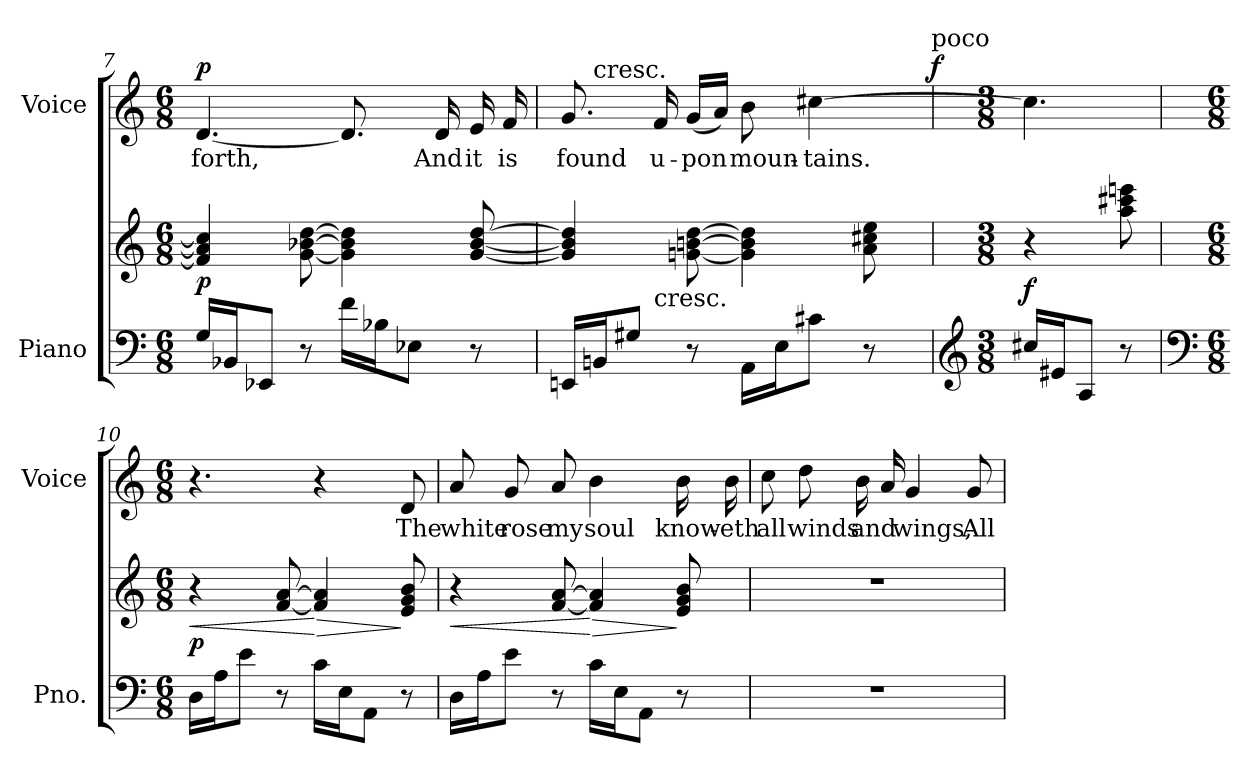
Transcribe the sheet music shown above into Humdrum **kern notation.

**kern	**kern	**dynam	**kern	**text	**dynam
*part2	*part2	*part2	*part1	*part1	*part1
*staff3	*staff2	*staff2/3	*staff1	*staff1	*staff1
*I"Piano	*	*	*I"Voice	*	*
*I'Pno.	*	*	*I'Voice	*	*
*clefF4	*clefG2	*	*clefG2	*	*
*k[]	*k[]	*	*k[]	*	*
*M6/8	*M6/8	*	*M6/8	*	*
=7	=7	=7	=7	=7	=7
!	!	!	!	!LO:LY:b:color=#000000	!
16Gi/LL	4fi/] 4ai] 4cci]	p	[<4.di/	forth,	p
16BB-Xi/J	.	.	.	.	.
8EE-Xi/J	.	.	.	.	.
8r	[<8gi\ [>8b-Xi [>8ddi	.	.	.	.
16fi\LL	4gi\] 4b-i] 4ddi]	.	8.di/]	.	.
16B-Xi\J	.	.	.	.	.
8E-Xi\J	.	.	.	.	.
!	!	!	!	!LO:LY:b:color=#000000	!
.	.	.	16di/	And	.
!	!	!	!	!LO:LY:b:color=#000000	!
8r	[<8gi/ [<8b-i [>8ddi	.	16ei/	it	.
!	!	!	!	!LO:LY:b:color=#000000	!
.	.	.	16fi/	is	.
!!LO:LB:g=z
=8	=8	=8	=8	=8	=8
!	!	!	!	!LO:LY:b:color=#000000	!
*	*^	*	*^	*	*
*	*	*	*	*	*^	*	*
16EEni/LL	4gi/] 4b-i] 4ddi]	8.ryy	.	8.gi/	2ryy	16ryy	found	.
!	!	!	!	!	!	!LO:TX:a:t=cresc.	!	!
16BBni/J	.	.	.	.	.	2ryy	.	.
8G#Xi/J	.	.	.	.	.	.	.	.
!	!	!LO:TX:b:t=cresc.	!	!	!	!	!	!
!	!	!	!	!	!	!	!LO:LY:b:color=#000000	!
.	.	2ryy	.	16fi/	.	.	u-	.
!	!	!	!	!	!	!	!LO:LY:b:color=#000000	!
8r	[<8gni\ [>8bni [>8ddi	.	.	(16gi/LL	.	.	-pon	.
.	.	.	.	16ai/JJ)	.	.	.	.
!	!	!	!	!	!	!	!LO:LY:b:color=#000000	!
16AAi\LL	4gi\] 4bi] 4ddi]	.	.	8bi\	.	.	moun-	.
16Ei\J	.	.	.	.	.	.	.	.
!	!	!	!	!	!	!	!LO:LY:b:color=#000000	!
8c#Xi\J	.	.	.	[>4cc#Xi\	8ryy	.	-tains.	.
.	.	.	.	.	.	8.ryy	.	.
8r	8ai\ 8cc#Xi 8eei	.	.	.	16ryy	.	.	.
.	.	16ryy	.	.	32ryy	.	.	.
.	.	.	.	.	64ryy	.	.	.
.	.	.	.	.	128...ryy	.	.	.
!	!	!	!	!	!LO:TX:a:t=poco	!	!	!
.	.	.	.	.	1024ryy	.	.	f
*	*v	*v	*	*	*	*	*	*
*	*	*	*v	*v	*v	*	*
=9	=9	=9	=9	=9	=9
*clefG2	*	*	*	*	*
*M3/8	*M3/8	*	*M3/8	*	*
*	*^	*	*^	*	*
*	*	*	*	*	*^	*	*
!	!LO:TX:b:t=poco	!	!	!	!	!	!	!
*	*v	*v	*	*	*	*	*	*
*	*	*	*v	*v	*v	*	*
16cc#Xi/LL	4r	f	4.cc#i\]	.	.
16e#Xi/J	.	.	.	.	.
8Ai/J	.	.	.	.	.
8r	8aai\ 8ccc#Xi 8eeeni	.	.	.	.
=10	=10	=10	=10	=10	=10
*clefF4	*	*	*	*	*
*M6/8	*M6/8	*	*M6/8	*	*
!	!	!LO:HP:b	!	!	!
16Di\LL	4r	< p	4.r	.	.
16Ai\J	.	.	.	.	.
8ei\J	.	.	.	.	.
8r	[<8fi/ [>8ai	.	.	.	.
!	!	!LO:HP:n=1:b	!	!	!
16ci\LL	4fi/] 4ai]	[ >	4r	.	.
16Ei\J	.	.	.	.	.
8AAi\J	.	.	.	.	.
!	!	!	!	!LO:LY:b:color=#000000	!
8r	8ei/ 8gi 8bi	]	8di/	The	.
!!LO:PB:g=z
=11	=11	=11	=11	=11	=11
!	!	!LO:HP:b	!	!	!
!	!	!	!	!LO:LY:b:color=#000000	!
16Di\LL	4r	<	8ai/	white	.
16Ai\J	.	.	.	.	.
!	!	!	!	!LO:LY:b:color=#000000	!
8ei\J	.	.	8gi/	rose	.
!	!	!	!	!LO:LY:b:color=#000000	!
8r	[<8fi/ [>8ai	.	8ai/	my	.
!	!	!LO:HP:n=1:b	!	!	!
!	!	!	!	!LO:LY:b:color=#000000	!
16ci\LL	4fi/] 4ai]	[ >	4bi\	soul	.
16Ei\J	.	.	.	.	.
8AAi\J	.	.	.	.	.
!	!	!	!	!LO:LY:b:color=#000000	!
8r	8ei/ 8gi 8bi	]	16bi\	know-	.
!	!	!	!	!LO:LY:b:color=#000000	!
.	.	.	16bi\	-eth	.
=12	=12	=12	=12	=12	=12
!LO:N:vis=1	!LO:N:vis=1	!	!	!	!
!	!	!	!	!LO:LY:b:color=#000000	!
2.r	2.r	.	8cci\	all	.
!	!	!	!	!LO:LY:b:color=#000000	!
.	.	.	8ddi\	winds	.
!	!	!	!	!LO:LY:b:color=#000000	!
.	.	.	16bi\	and	.
.	.	.	16ai/	.	.
!	!	!	!	!LO:LY:b:color=#000000	!
.	.	.	4gi/	wings,	.
!	!	!	!	!LO:LY:b:color=#000000	!
.	.	.	8gi/	All	.
=	=	=	=	=	=
*-	*-	*-	*-	*-	*-
